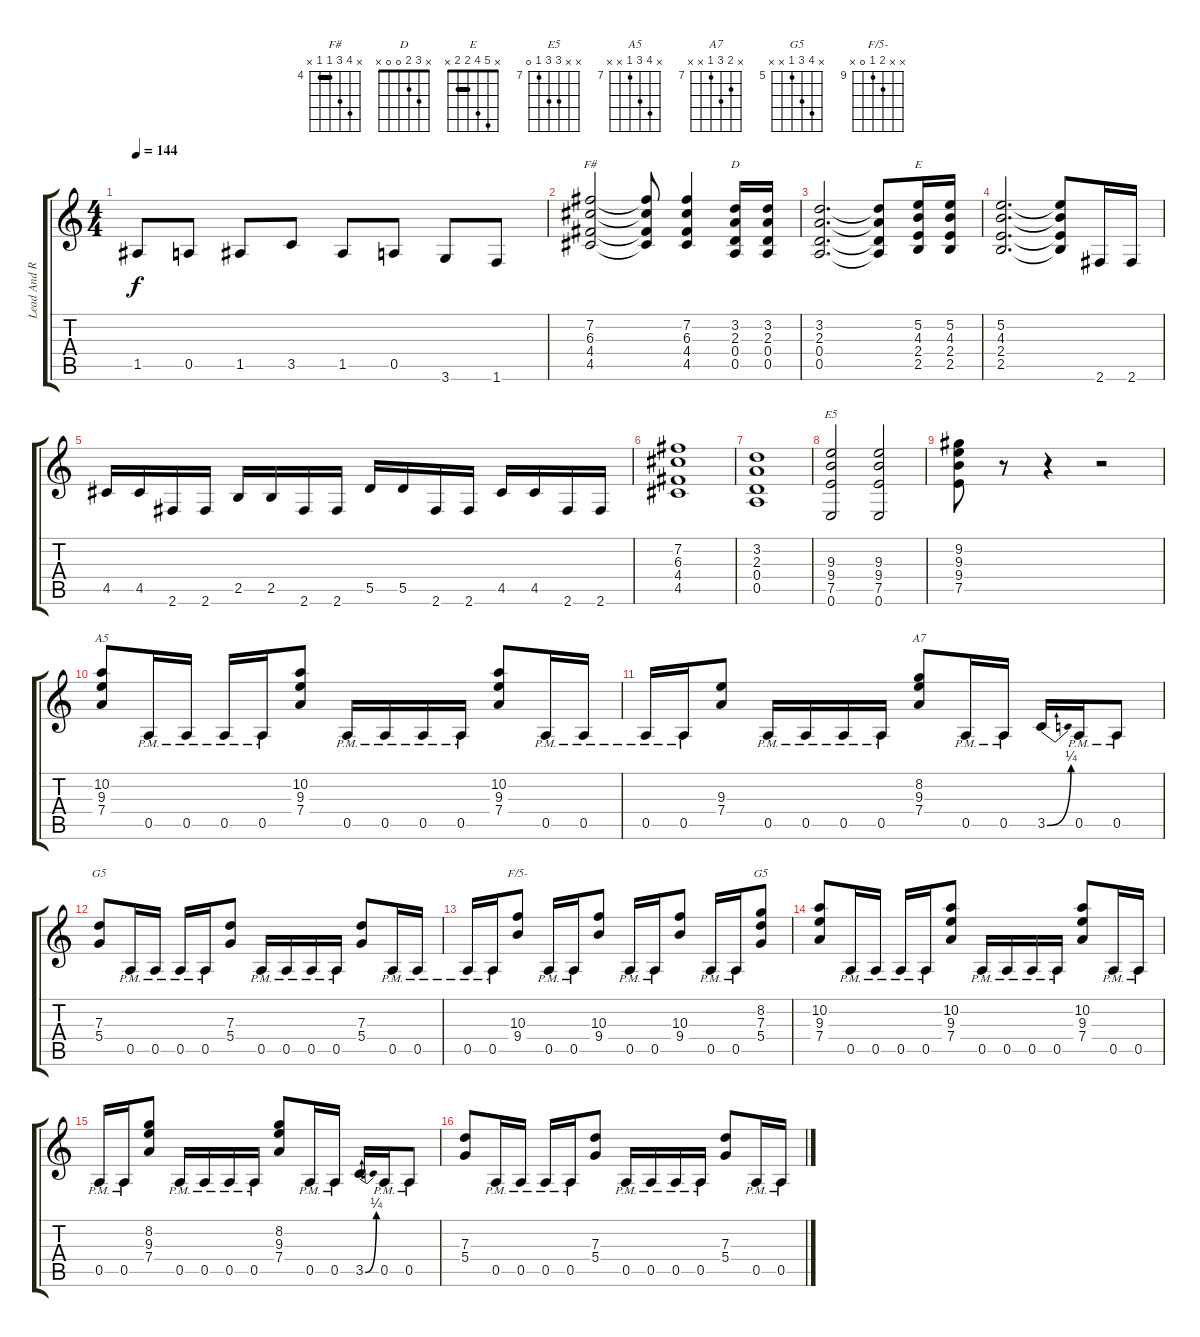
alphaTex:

\track ("Lead And Rhythm Guitar" "Lead And R") {instrument overdrivenguitar}
\staff {score tabs}
\tuning (E4 B3 G3 D3 A2 E2) {hide}
\chord ("F#" x 7 6 4 4 x) {firstfret 4 barre 4}
\chord ("D" x 3 2 0 0 x)
\chord ("E" x 5 4 2 2 x) {barre 2}
\chord ("E5" x x 9 9 7 0) {firstfret 7}
\chord ("A5" x 10 9 7 x x) {firstfret 7}
\chord ("A7" x 8 9 7 x x) {firstfret 7}
\chord ("G5" x x 7 5 x x) {firstfret 5}
\chord ("F/5-" x x 10 9 0 x) {firstfret 9}
\chord ("G5" x 8 7 5 x x) {firstfret 5}
\ts (4 4)
\tempo 144
\clef g2
\ks c
1.5.8{dy f} 0.5.8 1.5.8 3.5.8 1.5.8 0.5.8 3.6.8 1.6.8 |
(7.2 6.3 4.4 4.5).2{ch "F#"} (7.2{t} 6.3{t} 4.4{t} 4.5{t}).8 (7.2 6.3 4.4 4.5).4 (3.2 2.3 0.4 0.5).16{ch "D"} (3.2 2.3 0.4 0.5).16 |
(3.2 2.3 0.4 0.5).2{d} (3.2{t} 2.3{t} 0.4{t} 0.5{t}).8 (5.2 4.3 2.4 2.5).16{ch "E"} (5.2 4.3 2.4 2.5).16 |
(5.2 4.3 2.4 2.5).2{d} (5.2{t} 4.3{t} 2.4{t} 2.5{t}).8 2.6.16 2.6.16 |
4.5.16 4.5.16 2.6.16 2.6.16 2.5.16 2.5.16 2.6.16 2.6.16 5.5.16 5.5.16 2.6.16 2.6.16 4.5.16 4.5.16 2.6.16 2.6.16 |
(7.2 6.3 4.4 4.5).1 |
(3.2 2.3 0.4 0.5).1 |
(9.3 9.4 7.5 0.6).2{ch "E5"} (9.3 9.4 7.5 0.6).2 |
(9.2 9.3 9.4 7.5).8 r.8 r.4 r.2 |
(10.2 9.3 7.4).8{ch "A5"} 0.5{pm}.16 0.5{pm}.16 0.5{pm}.16 0.5{pm}.16 (10.2 9.3 7.4).8 0.5{pm}.16 0.5{pm}.16 0.5{pm}.16 0.5{pm}.16 (10.2 9.3 7.4).8 0.5{pm}.16 0.5{pm}.16 |
0.5{pm}.16 0.5{pm}.16 (9.3 7.4).8 0.5{pm}.16 0.5{pm}.16 0.5{pm}.16 0.5{pm}.16 (8.2 9.3 7.4).8{ch "A7"} 0.5{pm}.16 0.5{pm}.16 3.5{be (bend 0 0 60 1)}.16 0.5{pm}.16 0.5{pm}.8 |
(7.3 5.4).8{ch "G5"} 0.5{pm}.16 0.5{pm}.16 0.5{pm}.16 0.5{pm}.16 (7.3 5.4).8 0.5{pm}.16 0.5{pm}.16 0.5{pm}.16 0.5{pm}.16 (7.3 5.4).8 0.5{pm}.16 0.5{pm}.16 |
0.5{pm}.16 0.5{pm}.16 (10.3 9.4).8{ch "F/5-"} 0.5{pm}.16 0.5{pm}.16 (10.3 9.4).8 0.5{pm}.16 0.5{pm}.16 (10.3 9.4).8 0.5{pm}.16 0.5{pm}.16 (8.2 7.3 5.4).8{ch "G5"} |
(10.2 9.3 7.4).8 0.5{pm}.16 0.5{pm}.16 0.5{pm}.16 0.5{pm}.16 (10.2 9.3 7.4).8 0.5{pm}.16 0.5{pm}.16 0.5{pm}.16 0.5{pm}.16 (10.2 9.3 7.4).8 0.5{pm}.16 0.5{pm}.16 |
0.5{pm}.16 0.5{pm}.16 (8.2 9.3 7.4).8 0.5{pm}.16 0.5{pm}.16 0.5{pm}.16 0.5{pm}.16 (8.2 9.3 7.4).8 0.5{pm}.16 0.5{pm}.16 3.5{be (bend 0 0 60 1)}.16 0.5{pm}.16 0.5{pm}.8 |
(7.3 5.4).8 0.5{pm}.16 0.5{pm}.16 0.5{pm}.16 0.5{pm}.16 (7.3 5.4).8 0.5{pm}.16 0.5{pm}.16 0.5{pm}.16 0.5{pm}.16 (7.3 5.4).8 0.5{pm}.16 0.5{pm}.16
